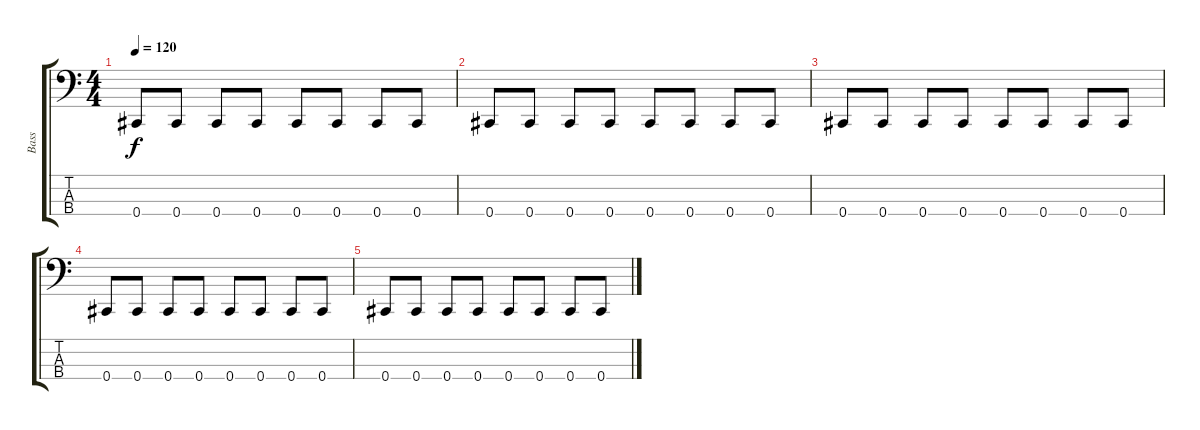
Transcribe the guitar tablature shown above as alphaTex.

\track ("Bass " "Bass ") {instrument electricbassfinger}
\staff {score tabs}
\tuning (Gb2 Db2 Ab1 Db1) {hide}
\ts (4 4)
\tempo 120
\clef f4
\ks c
0.4.8{dy f} 0.4.8 0.4.8 0.4.8 0.4.8 0.4.8 0.4.8 0.4.8 |
0.4.8 0.4.8 0.4.8 0.4.8 0.4.8 0.4.8 0.4.8 0.4.8 |
0.4.8 0.4.8 0.4.8 0.4.8 0.4.8 0.4.8 0.4.8 0.4.8 |
0.4.8 0.4.8 0.4.8 0.4.8 0.4.8 0.4.8 0.4.8 0.4.8 |
0.4.8 0.4.8 0.4.8 0.4.8 0.4.8 0.4.8 0.4.8 0.4.8
